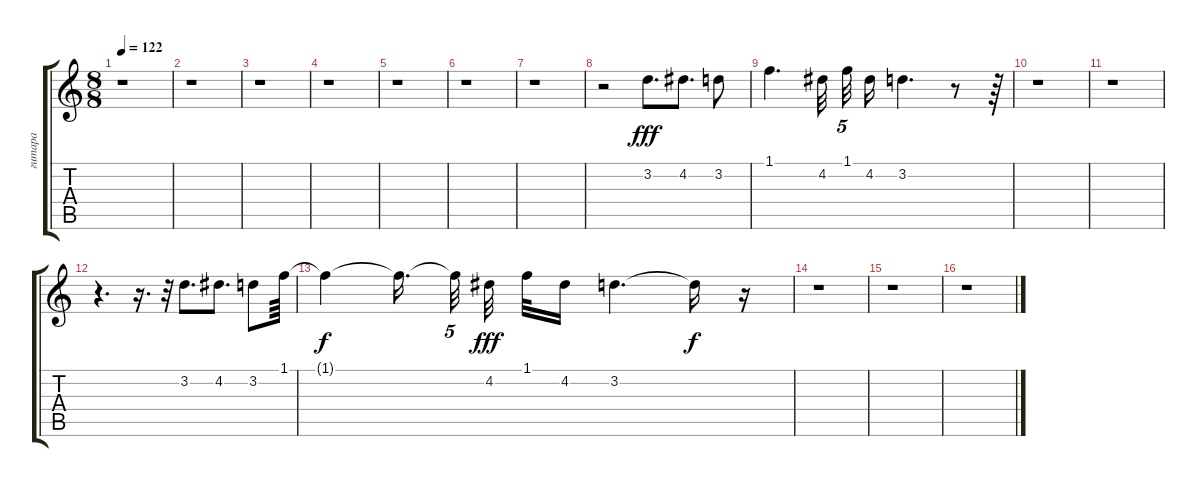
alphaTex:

\track ("гитара" "гитара") {instrument acousticguitarsteel}
\staff {score tabs}
\tuning (E4 B3 G3 D3 A2 E2) {hide}
\ts (8 8)
\tempo 122
\clef g2
\ks c
r.1{dy fff} |
r.1 |
r.1 |
r.1 |
r.1 |
r.1 |
r.1 |
r.2 3.2.8{d} 4.2.8{d} 3.2.8 |
1.1.4{d} 4.2.32 1.1.32{tu (5 4)} 4.2.16 3.2.4{d} r.8 r.64 |
r.1 |
r.1 |
r.4{d} r.16{d} r.32{tu (5 4)} 3.2.8{d} 4.2.8{d} 3.2.8 1.1.64 |
1.1{t}.4{dy f} 1.1{t}.16{d} 1.1{t}.32{tu (5 4)} 4.2.32{dy fff} 1.1.32 4.2.16 3.2.4{d} 3.2{t}.16{dy f} r.16 |
r.1 |
r.1 |
r.1
